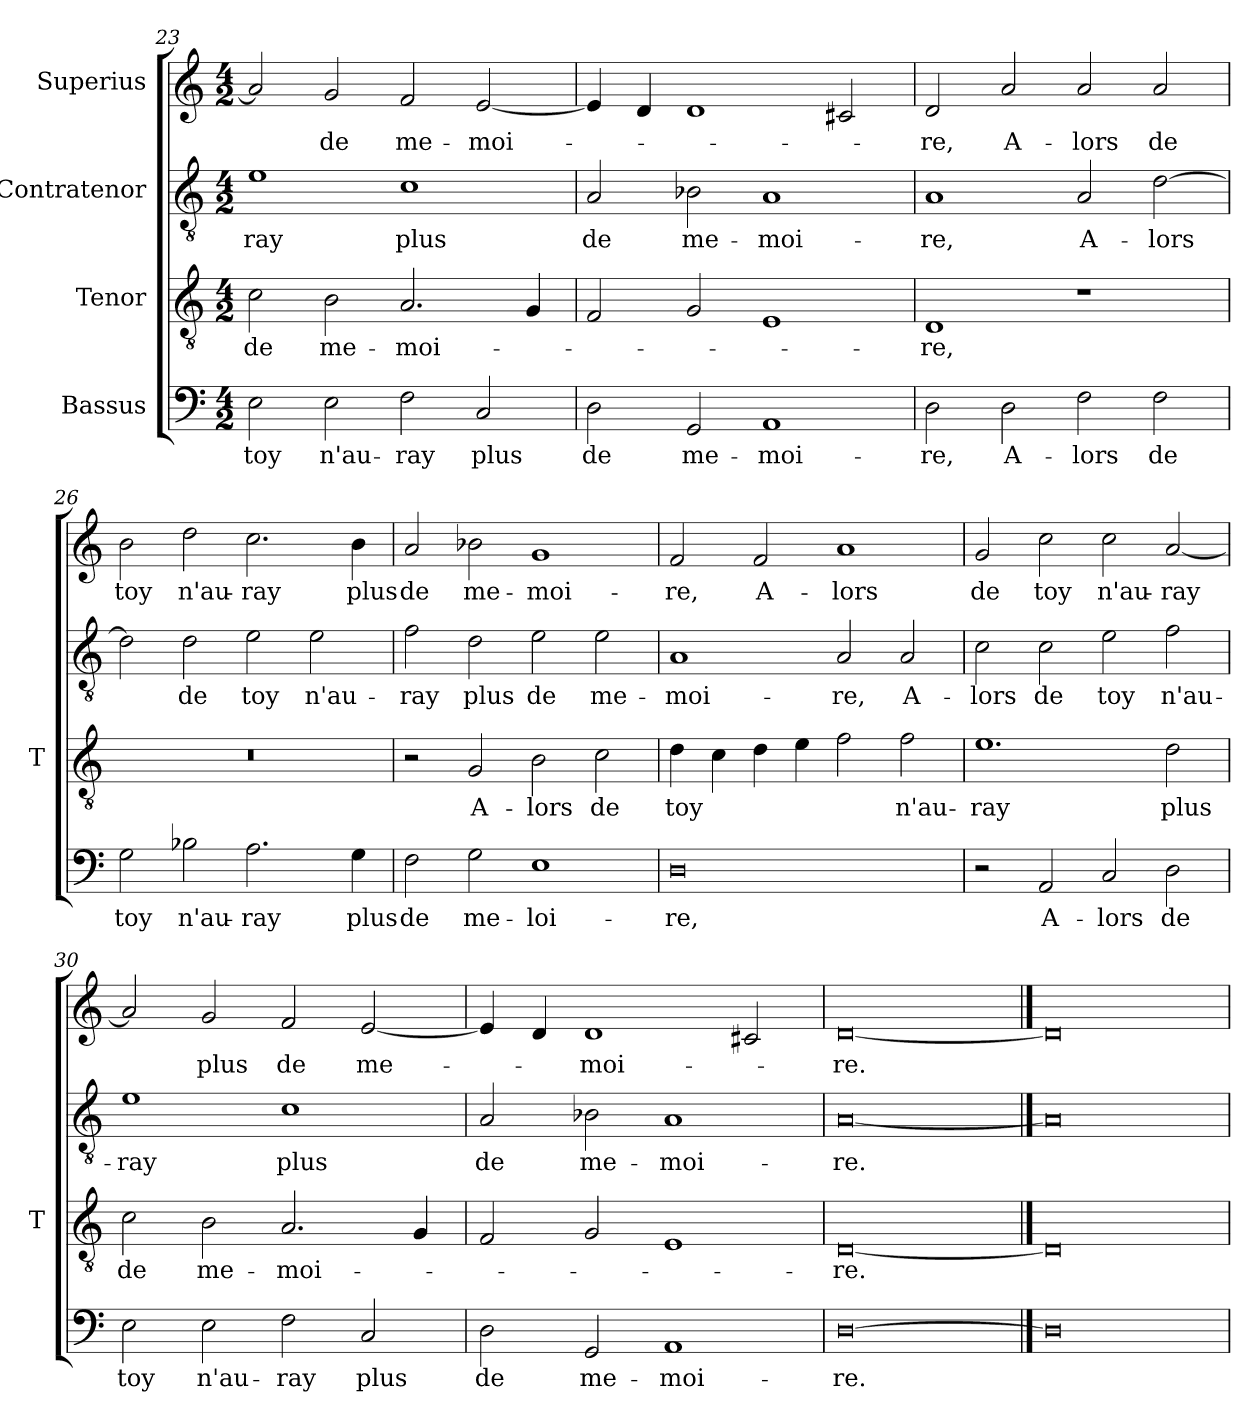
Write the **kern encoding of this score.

**kern	**text	**kern	**text	**kern	**text	**kern	**text
*part4	*part4	*part3	*part3	*part2	*part2	*part1	*part1
*staff4	*staff4	*staff3	*staff3	*staff2	*staff2	*staff1	*staff1
*I"Bassus	*	*I"Tenor	*	*I"Contratenor	*	*I"Superius	*
*	*	*I'T	*	*	*	*	*
*clefF4	*	*clefGv2	*	*clefGv2	*	*clefG2	*
*k[]	*	*k[]	*	*k[]	*	*k[]	*
*M4/2	*	*M4/2	*	*M4/2	*	*M4/2	*
=23	=23	=23	=23	=23	=23	=23	=23
2E	-toy	2c	-de	1e	-ray	2a]	.
2E	n'au-	2B	me-	.	.	2g	-de
2F	-ray	2.A	moi-	1c	-plus	2f	me-
2C	-plus	.	.	.	.	[2e	moi-
.	.	4G	.	.	.	.	.
=24	=24	=24	=24	=24	=24	=24	=24
2D	-de	2F	.	2A	-de	4e]	.
.	.	.	.	.	.	4d	.
2GG	me-	2G	.	2B-X	me-	1d	.
1AA	moi-	1E	.	1A	moi-	.	.
.	.	.	.	.	.	2c#X	.
=25	=25	=25	=25	=25	=25	=25	=25
2D	-re,	1D	-re,	1A	-re,	2d	-re,
2D	A-	.	.	.	.	2a	A-
2F	-lors	1r	.	2A	A-	2a	-lors
2F	-de	.	.	[2d	-lors	2a	-de
=26	=26	=26	=26	=26	=26	=26	=26
2G	-toy	0r	.	2d]	.	2b	-toy
2B-X	n'au-	.	.	2d	-de	2dd	n'au-
2.A	-ray	.	.	2e	-toy	2.cc	-ray
.	.	.	.	2e	n'au-	.	.
4G	-plus	.	.	.	.	4b	-plus
=27	=27	=27	=27	=27	=27	=27	=27
2F	-de	2r	.	2f	-ray	2a	-de
2G	me-	2G	A-	2d	-plus	2b-X	me-
1E	loi-	2B	-lors	2e	-de	1g	moi-
.	.	2c	-de	2e	me-	.	.
=28	=28	=28	=28	=28	=28	=28	=28
0D	-re,	4d	-toy	1A	moi-	2f	-re,
.	.	4c	.	.	.	.	.
.	.	4d	.	.	.	2f	A-
.	.	4e	.	.	.	.	.
.	.	2f	.	2A	-re,	1a	-lors
.	.	2f	n'au-	2A	A-	.	.
=29	=29	=29	=29	=29	=29	=29	=29
2r	.	1.e	-ray	2c	-lors	2g	-de
2AA	A-	.	.	2c	-de	2cc	-toy
2C	-lors	.	.	2e	-toy	2cc	n'au-
2D	-de	2d	-plus	2f	n'au-	[2a	-ray
=30	=30	=30	=30	=30	=30	=30	=30
2E	-toy	2c	-de	1e	-ray	2a]	.
2E	n'au-	2B	me-	.	.	2g	-plus
2F	-ray	2.A	moi-	1c	-plus	2f	-de
2C	-plus	.	.	.	.	[2e	me-
.	.	4G	.	.	.	.	.
=31	=31	=31	=31	=31	=31	=31	=31
2D	-de	2F	.	2A	-de	4e]	.
.	.	.	.	.	.	4d	.
2GG	me-	2G	.	2B-X	me-	1d	moi-
1AA	moi-	1E	.	1A	moi-	.	.
.	.	.	.	.	.	2c#X	.
=32	=32	=32	=32	=32	=32	=32	=32
[0D	-re.	[0D	-re.	[0A	-re.	[0d	-re.
==33	==33	==33	==33	==33	==33	==33	==33
0D]	.	0D]	.	0A]	.	0d]	.
=	=	=	=	=	=	=	=
*-	*-	*-	*-	*-	*-	*-	*-
